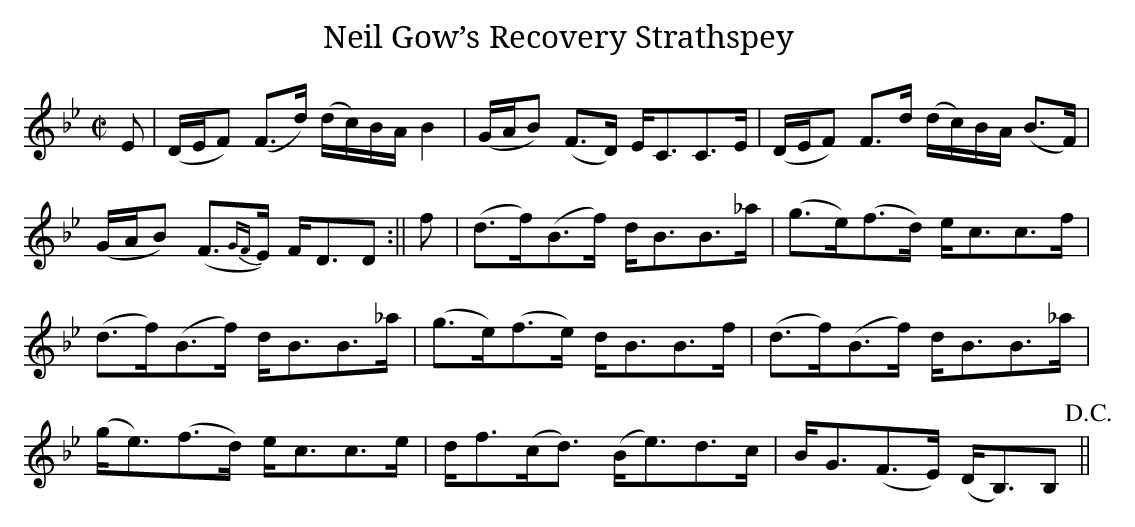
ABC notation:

X:1
T:Neil Gow’s Recovery Strathspey
M:C|
L:1/8
K:Bb
E|(D/E/F) (F>d) (d/c/)B/A/ B2|(G/A/B) (F>D) E<CC>E|(D/E/F) F>d (d/c/)B/A/ (B>F)|
(G/A/B) (F>{GF}E) F<DD:||f|(d>f)(B>f) d<BB>_a|(g>e)(f>d) e<cc>f|
(d>f)(B>f) d<BB>_a|(g>e)(f>e) d<BB>f|(d>f)(B>f) d<BB>_a|
(g<e)(f>d) e<cc>e|d<f(c<d) (B<e)d>c|B<G(F>E) (D<B,)B,!D.C.!||
